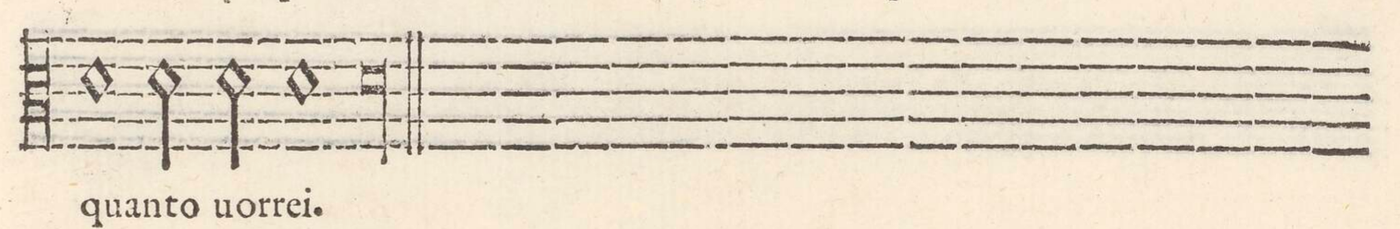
**kern	**text
*I"SESTO	*
*clefC3	*
*k[]	*
*M2/1	*
1d	quan-
2d\	-to
2d\	uor-
=38-	=38-
1d	-re-
0.d	-i.
=39-	=39-
=-	=-
*-	*-
